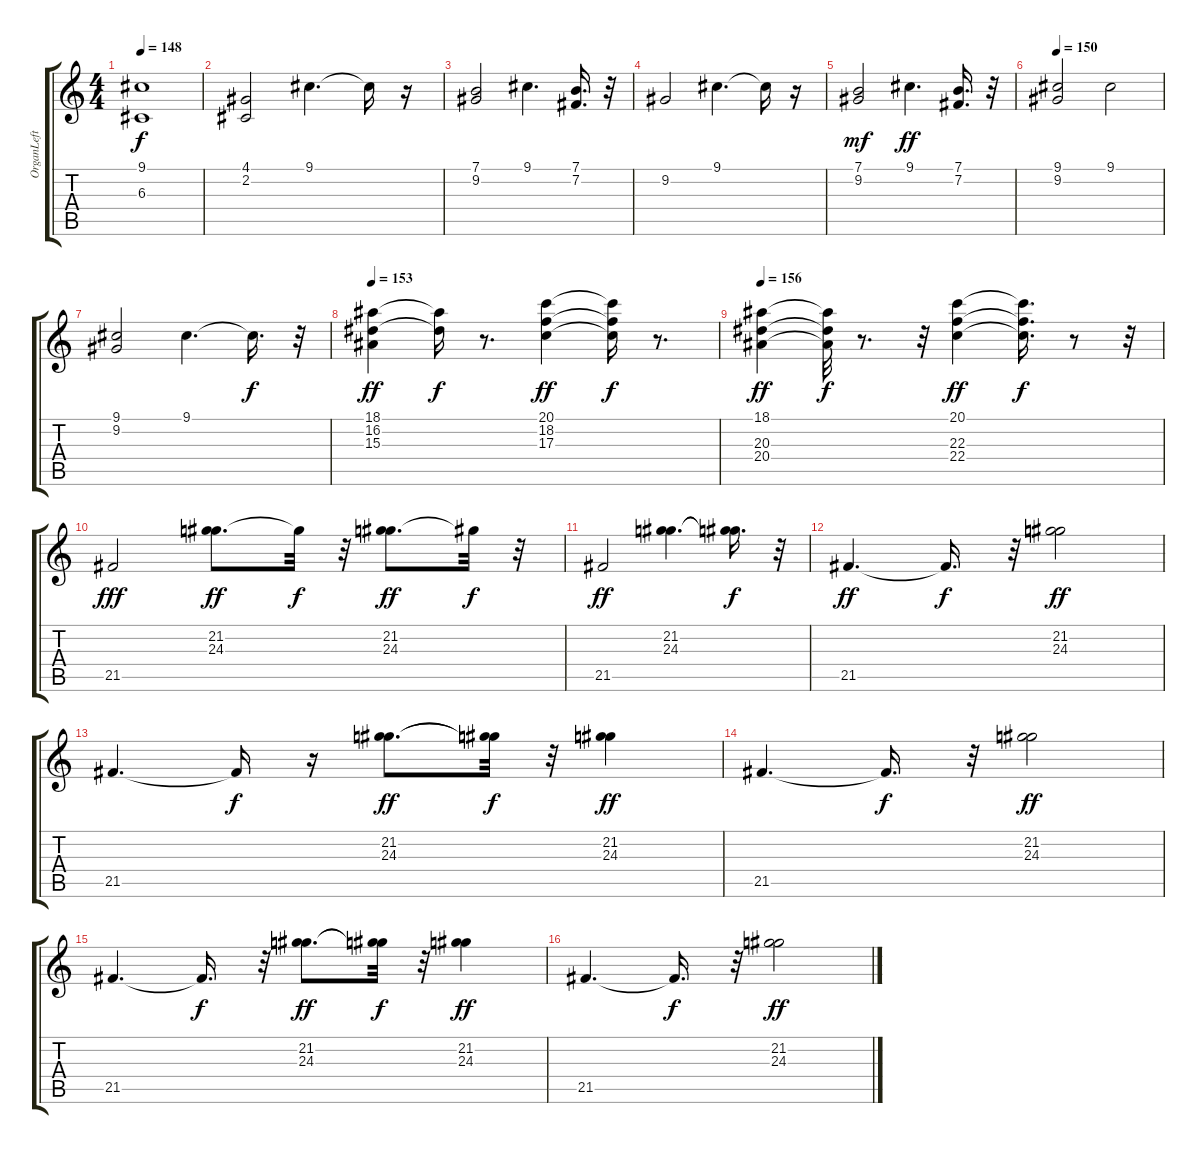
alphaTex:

\track ("OrganLeft" "OrganLeft") {instrument rockorgan}
\staff {score tabs}
\tuning (E4 B3 G3 D3 A2 E2) {hide}
\ts (4 4)
\tempo 148
\clef g2
\ks c
(9.1{t} 6.3{t}).1{dy f} |
(4.1 2.2).2 9.1.4{d} 9.1{t}.16 r.16 |
(7.1 9.2).2 9.1.4{d} (7.1 7.2).16{d} r.32 |
9.2.2 9.1.4{d} 9.1{t}.16 r.16 |
(7.1 9.2).2{dy mf} 9.1.4{d dy ff} (7.1 7.2).16{d} r.32 |
\tempo 150
(9.1 9.2).2 9.1.2 |
(9.1 9.2).2 9.1.4{d} 9.1{t}.16{d dy f} r.32 |
\tempo 153
(18.1 16.2 15.3).4{dy ff} (18.1{t} 16.2{t}).16{dy f} r.8{d} (20.1 18.2 17.3).4{dy ff} (20.1{t} 18.2{t} 17.3{t}).16{dy f} r.8{d} |
\tempo 156
(18.1 20.3 20.4).4{dy ff} (18.1{t} 20.3{t} 20.4{t}).32{dy f} r.8{d} r.32 (20.1 22.3 22.4).4{dy ff} (20.1{t} 22.3{t} 22.4{t}).16{d dy f} r.8 r.32 |
21.5.2{dy fff} (21.2 24.3).8{d dy ff} 24.3{t}.32{dy f} r.32 (21.2 24.3).8{d dy ff} 21.2{t}.32{dy f} r.32 |
21.5.2{dy ff} (21.2 24.3).4{d} (21.2{t} 24.3{t}).16{d dy f} r.32 |
21.5.4{d dy ff} 21.5{t}.16{d dy f} r.32 (21.2 24.3).2{dy ff} |
21.5.4{d} 21.5{t}.16{dy f} r.16 (21.2 24.3).8{d dy ff} (21.2{t} 24.3{t}).32{dy f} r.32 (21.2 24.3).4{dy ff} |
21.5.4{d} 21.5{t}.16{d dy f} r.32 (21.2 24.3).2{dy ff} |
21.5.4{d} 21.5{t}.16{d dy f} r.32 (21.2 24.3).8{d dy ff} (21.2{t} 24.3{t}).32{dy f} r.32 (21.2 24.3).4{dy ff} |
21.5.4{d} 21.5{t}.16{d dy f} r.32 (21.2 24.3).2{dy ff}
